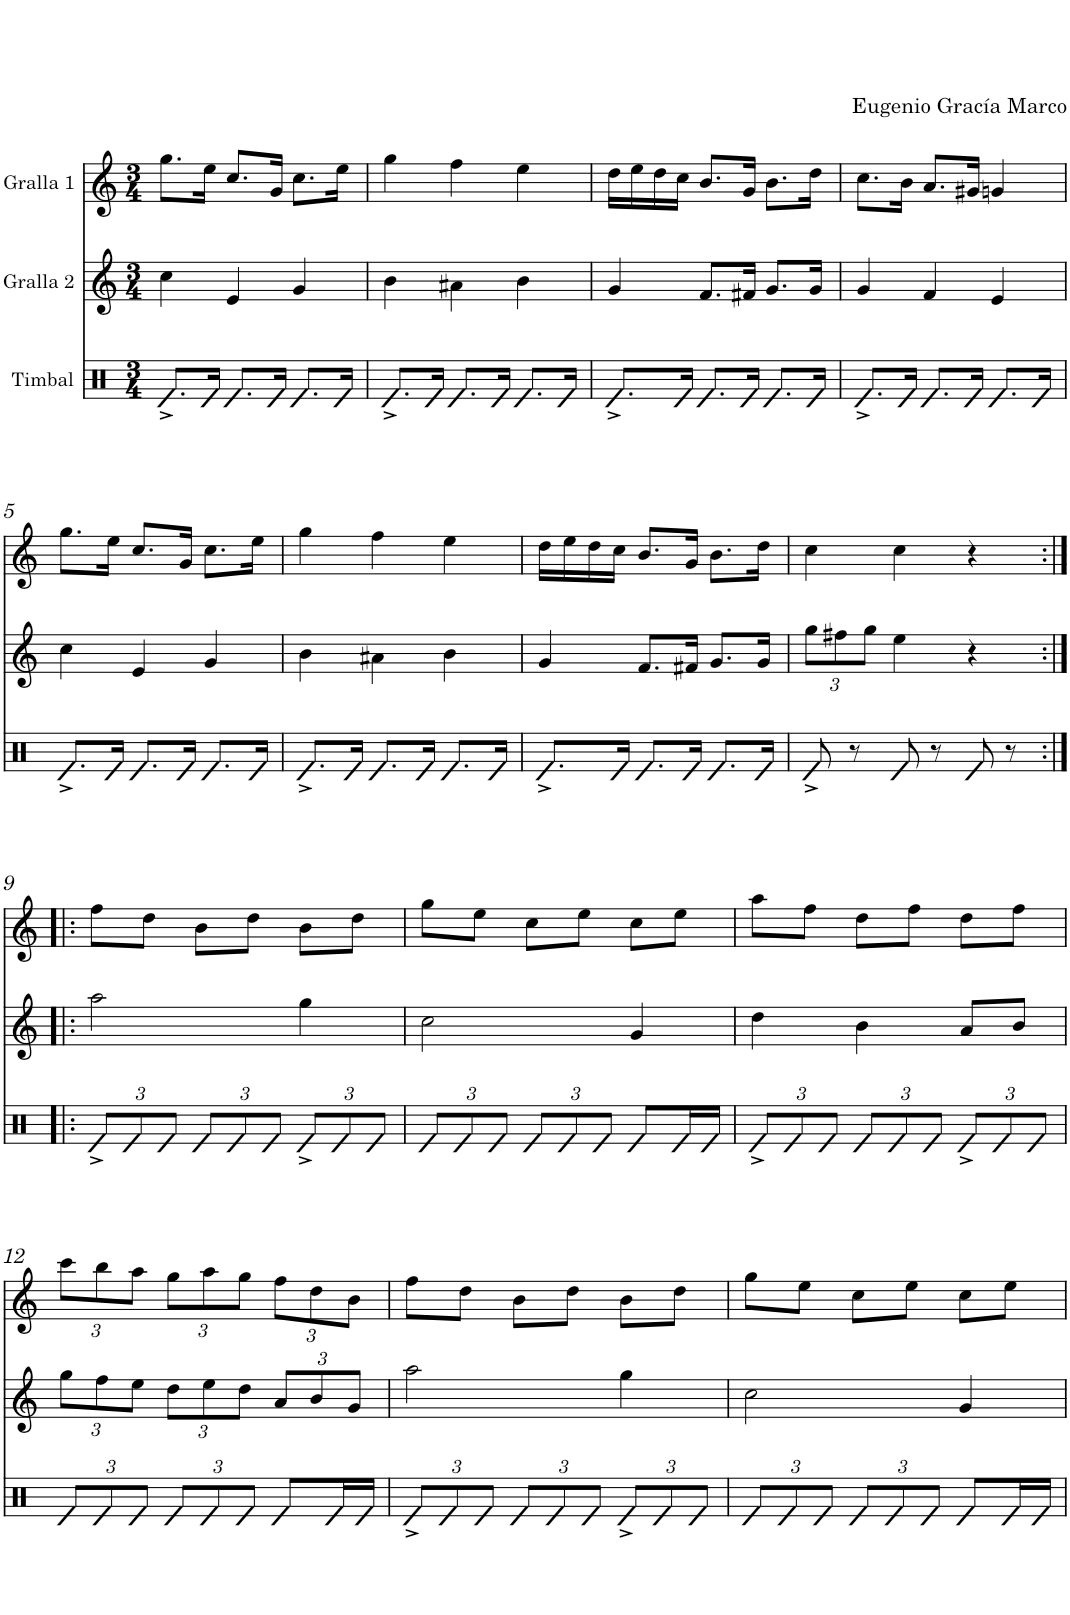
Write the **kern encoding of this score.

**kern	**kern	**kern
*part3	*part2	*part1
*staff3	*staff2	*staff1
*I"Timbal	*I"Gralla 2	*I"Gralla 1
*clefX	*clefG2	*clefG2
*	*Trd8c14	*
*k[]	*k[]	*k[]
*M3/4	*M3/4	*M3/4
=1	=1	=1
8.e^/L	4cc\	8.gg\L
16e/Jk	.	16ee\Jk
8.e/L	4e/	8.cc/L
16e/Jk	.	16g/Jk
8.e/L	4g/	8.cc\L
16e/Jk	.	16ee\Jk
=2	=2	=2
8.e^/L	4b\	4gg\
16e/Jk	.	.
8.e/L	4a#X\	4ff\
16e/Jk	.	.
8.e/L	4b\	4ee\
16e/Jk	.	.
=3	=3	=3
8.e^/L	4g/	16dd\LL
.	.	16ee\
.	.	16dd\
16e/Jk	.	16cc\JJ
8.e/L	8.f/L	8.b/L
16e/Jk	16f#X/Jk	16g/Jk
8.e/L	8.g/L	8.b\L
16e/Jk	16g/Jk	16dd\Jk
=4	=4	=4
8.e^/L	4g/	8.cc\L
16e/Jk	.	16b\Jk
8.e/L	4f/	8.a/L
16e/Jk	.	16g#X/Jk
8.e/L	4e/	4gn/
16e/Jk	.	.
!!LO:LB:g=z
=5	=5	=5
8.e^/L	4cc\	8.gg\L
16e/Jk	.	16ee\Jk
8.e/L	4e/	8.cc/L
16e/Jk	.	16g/Jk
8.e/L	4g/	8.cc\L
16e/Jk	.	16ee\Jk
=6	=6	=6
8.e^/L	4b\	4gg\
16e/Jk	.	.
8.e/L	4a#X\	4ff\
16e/Jk	.	.
8.e/L	4b\	4ee\
16e/Jk	.	.
=7	=7	=7
8.e^/L	4g/	16dd\LL
.	.	16ee\
.	.	16dd\
16e/Jk	.	16cc\JJ
8.e/L	8.f/L	8.b/L
16e/Jk	16f#X/Jk	16g/Jk
8.e/L	8.g/L	8.b\L
16e/Jk	16g/Jk	16dd\Jk
=8	=8	=8
*	*Xbrackettup	*
8e^/	12gg\L	4cc\
.	12ff#X\	.
8r	.	.
.	12gg\J	.
8e/	4ee\	4cc\
8r	.	.
8e/	4r	4r
8r	.	.
!!LO:LB:g=z
=9:|!|:	=9:|!|:	=9:|!|:
*Xbrackettup	*	*
12e^/L	2aa\	8ff\L
12e/	.	.
.	.	8dd\J
12e/J	.	.
12e/L	.	8b\L
12e/	.	.
.	.	8dd\J
12e/J	.	.
12e^/L	4gg\	8b\L
12e/	.	.
.	.	8dd\J
12e/J	.	.
=10	=10	=10
12e/L	2cc\	8gg\L
12e/	.	.
.	.	8ee\J
12e/J	.	.
12e/L	.	8cc\L
12e/	.	.
.	.	8ee\J
12e/J	.	.
8e/L	4g/	8cc\L
16e/L	.	8ee\J
16e/JJ	.	.
=11	=11	=11
12e^/L	4dd\	8aa\L
12e/	.	.
.	.	8ff\J
12e/J	.	.
12e/L	4b\	8dd\L
12e/	.	.
.	.	8ff\J
12e/J	.	.
12e^/L	8a/L	8dd\L
12e/	.	.
.	8b/J	8ff\J
12e/J	.	.
!!LO:LB:g=z
=12	=12	=12
*	*	*Xbrackettup
12e/L	12gg\L	12ccc\L
12e/	12ff\	12bb\
12e/J	12ee\J	12aa\J
12e/L	12dd\L	12gg\L
12e/	12ee\	12aa\
12e/J	12dd\J	12gg\J
8e/L	12a/L	12ff\L
.	12b/	12dd\
16e/L	.	.
.	12g/J	12b\J
16e/JJ	.	.
=13	=13	=13
12e^/L	2aa\	8ff\L
12e/	.	.
.	.	8dd\J
12e/J	.	.
12e/L	.	8b\L
12e/	.	.
.	.	8dd\J
12e/J	.	.
12e^/L	4gg\	8b\L
12e/	.	.
.	.	8dd\J
12e/J	.	.
=14	=14	=14
12e/L	2cc\	8gg\L
12e/	.	.
.	.	8ee\J
12e/J	.	.
12e/L	.	8cc\L
12e/	.	.
.	.	8ee\J
12e/J	.	.
8e/L	4g/	8cc\L
16e/L	.	8ee\J
16e/JJ	.	.
=	=	=
*-	*-	*-
